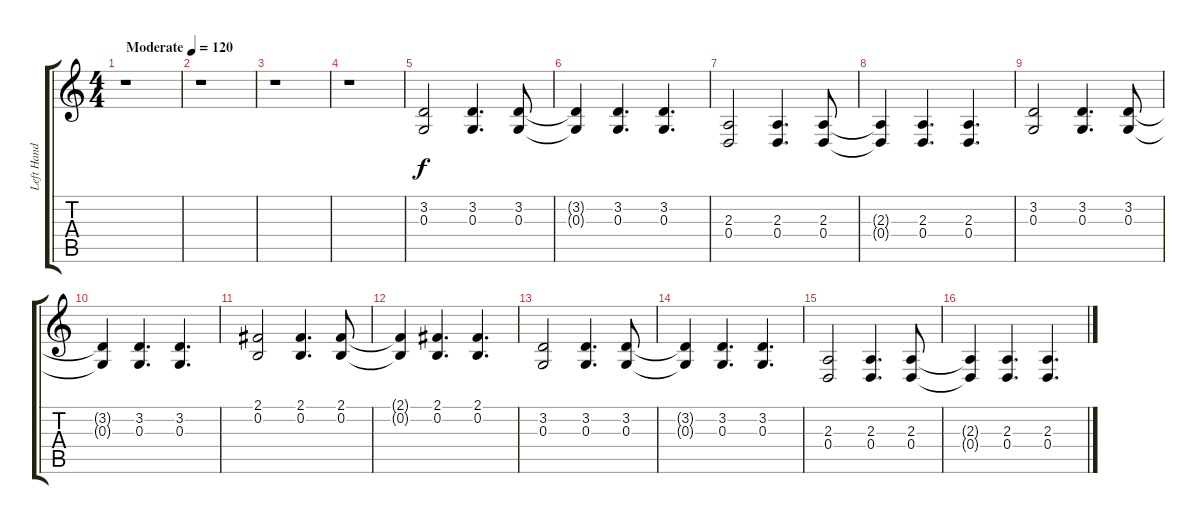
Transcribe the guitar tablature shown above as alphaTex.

\track ("Left Hand (MIDI)" "Left Hand ") {instrument acousticgrandpiano}
\staff {score tabs}
\tuning (E4 B3 G3 D3 A2 E2) {hide}
\ts (4 4)
\tempo (120 "Moderate")
\clef g2
\ks c
r.1{dy f instrument acousticgrandpiano} |
r.1 |
r.1 |
r.1 |
(3.2 0.3).2 (3.2 0.3).4{d} (3.2 0.3).8 |
(3.2{t} 0.3{t}).4 (3.2 0.3).4{d} (3.2 0.3).4{d} |
(2.3 0.4).2 (2.3 0.4).4{d} (2.3 0.4).8 |
(2.3{t} 0.4{t}).4 (2.3 0.4).4{d} (2.3 0.4).4{d} |
(3.2 0.3).2 (3.2 0.3).4{d} (3.2 0.3).8 |
(3.2{t} 0.3{t}).4 (3.2 0.3).4{d} (3.2 0.3).4{d} |
(2.1 0.2).2 (2.1 0.2).4{d} (2.1 0.2).8 |
(2.1{t} 0.2{t}).4 (2.1 0.2).4{d} (2.1 0.2).4{d} |
(3.2 0.3).2 (3.2 0.3).4{d} (3.2 0.3).8 |
(3.2{t} 0.3{t}).4 (3.2 0.3).4{d} (3.2 0.3).4{d} |
(2.3 0.4).2 (2.3 0.4).4{d} (2.3 0.4).8 |
(2.3{t} 0.4{t}).4 (2.3 0.4).4{d} (2.3 0.4).4{d}
